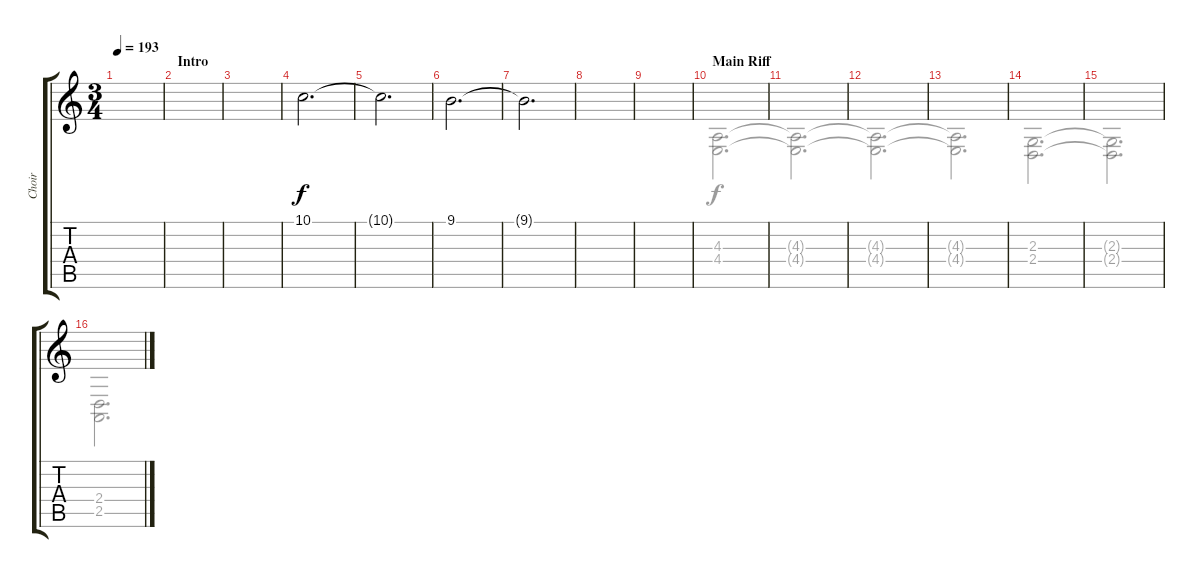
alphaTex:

\track ("Choir" "Choir") {instrument choiraahs}
\staff {score tabs}
\tuning (D4 A3 F3 C3 G2 C2) {hide}
\voice
\ts (3 4)
\tempo 193
\clef g2
\ks c
|
\section ("" "Intro")
|
|
10.1.2{d} |
10.1{t}.2{d} |
9.1.2{d} |
9.1{t}.2{d} |
|
|
\section ("" "Main Riff")
|
|
|
|
|
|
\voice
\clef g2
\ottava regular
\simile none
\ks c
|
|
|
|
|
|
|
|
|
(4.3 4.4).2{d} |
(4.3{t} 4.4{t}).2{d} |
(4.3{t} 4.4{t}).2{d} |
(4.3{t} 4.4{t}).2{d} |
(2.3 2.4).2{d} |
(2.3{t} 2.4{t}).2{d} |
(2.4 2.5).2{d}
